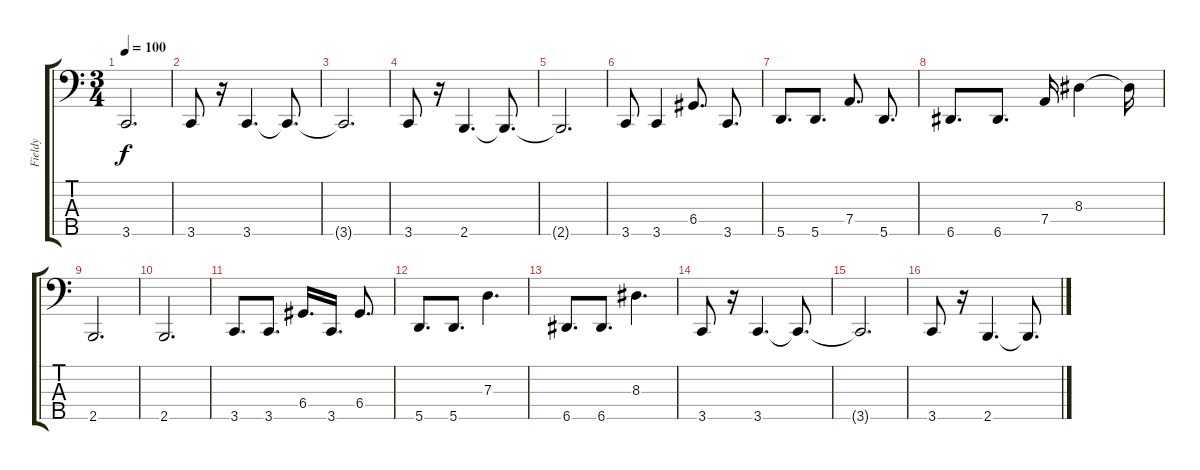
\track ("Fieldy" "Fieldy") {instrument slapbass1}
\staff {score tabs}
\tuning (F2 C2 G1 D1 A0) {hide}
\ts (3 4)
\tempo 100
\clef f4
\ks c
3.5{t}.2{d dy f} |
3.5.8 r.16 3.5.4{d} 3.5{t}.8{d} |
3.5{t}.2{d} |
3.5.8 r.16 2.5.4{d} 2.5{t}.8{d} |
2.5{t}.2{d} |
3.5.8{instrument electricbassfinger} 3.5.4 6.4.8{d} 3.5.8{d} |
5.5.8{d} 5.5.8{d} 7.4.8{d} 5.5.8{d} |
6.5.8{d} 6.5.8{d} 7.4.16 8.3.4 8.3{t}.16 |
2.5.2{d} |
2.5.2{d} |
3.5.8{d} 3.5.8{d} 6.4.16{d} 3.5.16{d} 6.4.8{d} |
5.5.8{d} 5.5.8{d} 7.3.4{d} |
6.5.8{d} 6.5.8{d} 8.3.4{d} |
3.5.8 r.16 3.5.4{d} 3.5{t}.8{d} |
3.5{t}.2{d} |
3.5.8 r.16 2.5.4{d} 2.5{t}.8{d}
